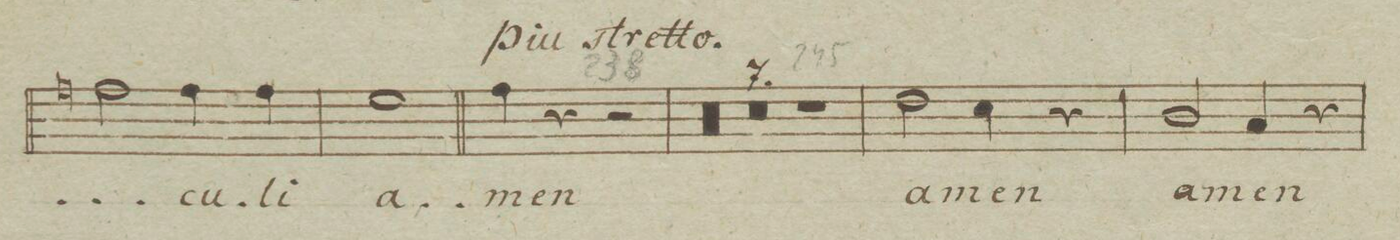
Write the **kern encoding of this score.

**kern	**text	**dynam
*I"Alto	*	*
*clefC3	*	*
*k[b-e-a-]	*	*
*met(c)	*	*
*M4/4	*	*
2gn\	.	.
4g\	-cu-	.
4g\	-li	.
=233	=233	=233
1f	a-	.
=234||	=234||	=234||
4g\	-men	.
4r	.	.
2r	.	.
=235	=235	=235
00r	.	.
=236	=236	=236
=237	=237	=237
=238	=238	=238
=239	=239	=239
0r	.	.
=240	=240	=240
=241	=241	=241
1r	.	.
=242	=242	=242
2e-\	a-	.
4d\	-men	.
4r	.	.
=243	=243	=243
2c/	a-	.
4B-/	-men	.
4r	.	.
=244	=244	=244
*-	*-	*-
